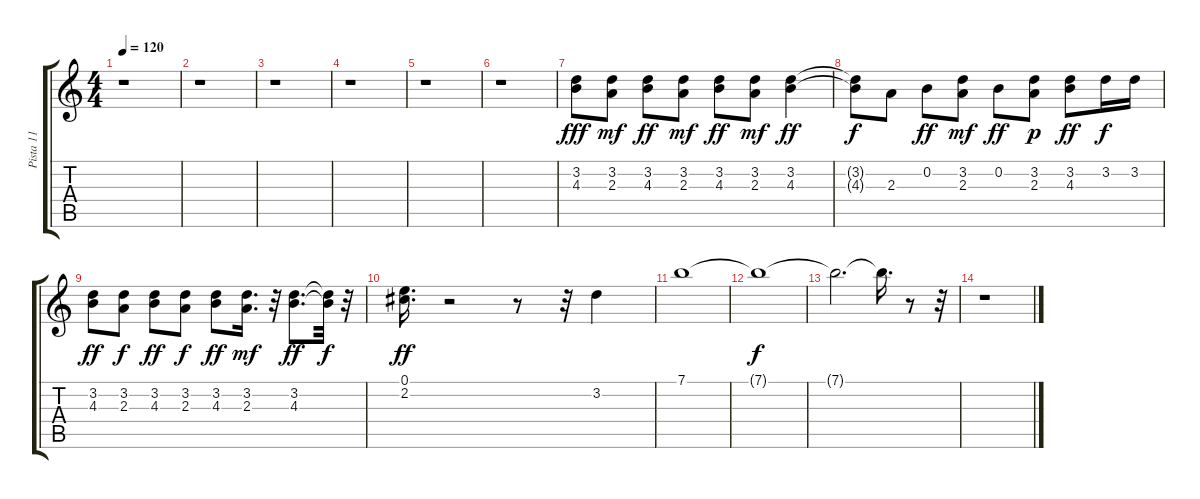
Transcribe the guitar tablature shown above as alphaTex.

\track ("Pista 11" "Pista 11") {instrument acousticguitarsteel}
\staff {score tabs}
\tuning (E4 B3 G3 D3 A2 E2) {hide}
\ts (4 4)
\tempo 120
\clef g2
\ks c
r.1{dy f} |
r.1 |
r.1 |
r.1 |
r.1 |
r.1 |
(3.2 4.3).8{dy fff} (3.2 2.3).8{dy mf} (3.2 4.3).8{dy ff} (3.2 2.3).8{dy mf} (3.2 4.3).8{dy ff} (3.2 2.3).8{dy mf} (3.2 4.3).4{dy ff} |
(3.2{t} 4.3{t}).8{dy f} 2.3.8 0.2.8{dy ff} (3.2 2.3).8{dy mf} 0.2.8{dy ff} (3.2 2.3).8{dy p} (3.2 4.3).8{dy ff} 3.2.16{dy f} 3.2.16 |
(3.2 4.3).8{dy ff} (3.2 2.3).8{dy f} (3.2 4.3).8{dy ff} (3.2 2.3).8{dy f} (3.2 4.3).8{dy ff} (3.2 2.3).16{d dy mf} r.32 (3.2 4.3).8{d dy ff} (3.2{t} 4.3{t}).32{dy f} r.32 |
(0.1 2.2).16{d dy ff} r.2 r.8 r.32 3.2.4 |
7.1.1 |
7.1{t}.1{dy f} |
7.1{t}.2{d} 7.1{t}.16{d} r.8 r.32 |
r.1
